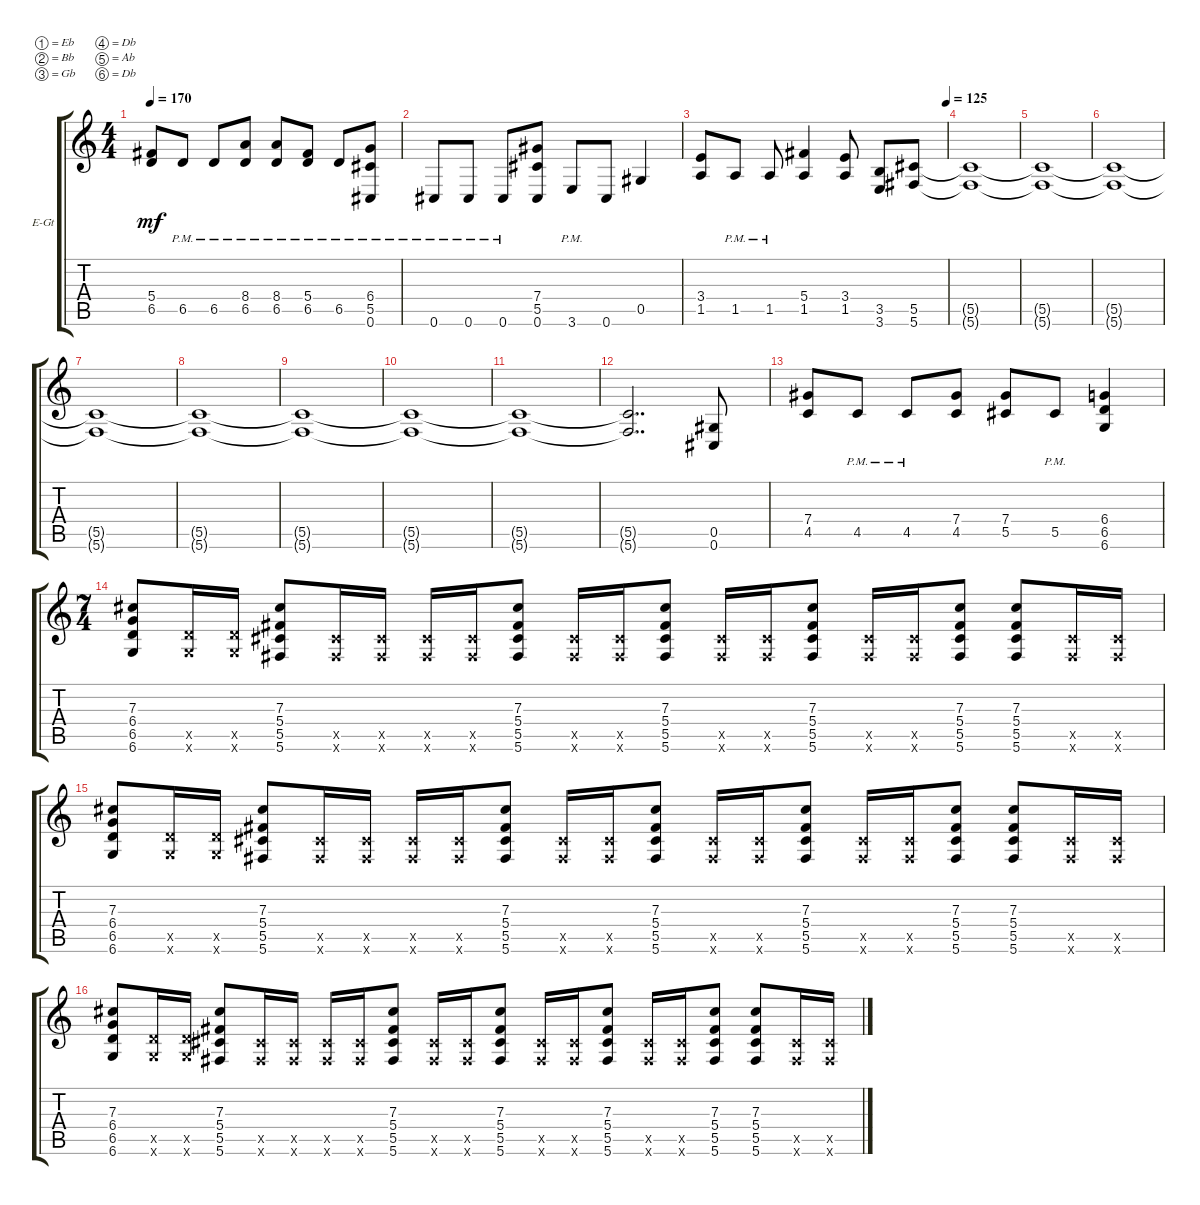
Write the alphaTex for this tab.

\defaultSystemsLayout 4
\bracketExtendMode groupsimilarinstruments
\firstSystemTrackNameOrientation horizontal
\otherSystemsTrackNameOrientation horizontal
\track ("Electric Guitar" "E-Gt") {instrument distortionguitar}
\staff {score tabs}
\tuning (Eb4 Bb3 Gb3 Db3 Ab2 Db2)
\ts (4 4)
\tempo 170
\clef g2
\ks c
(6.5 5.4).8{dy mf} 6.5{pm}.8 6.5{pm}.8 (6.5{pm} 8.4).8 (6.5{pm} 8.4).8 (6.5{pm} 5.4).8 6.5{pm}.8 (5.5{pm} 0.6 6.4).8 |
0.6{pm}.8 0.6{pm}.8 0.6{pm}.8 (0.6 5.5 7.4).8 3.6{pm}.8 0.6.8 0.5.4 |
\tempo (125 1)
(1.5 3.4).8 1.5{pm}.8 1.5{pm}.8 (1.5 5.4).4 (1.5 3.4).8 (3.5 3.6).8 (5.5 5.6).8 |
(5.6{t} 5.5{t}).1 |
(5.6{t} 5.5{t}).1 |
(5.5{t} 5.6{t}).1 |
(5.5{t} 5.6{t}).1 |
(5.6{t} 5.5{t}).1 |
(5.5{t} 5.6{t}).1 |
(5.6{t} 5.5{t}).1 |
(5.5{t} 5.6{t}).1 |
(5.6{t} 5.5{t}).2{dd} (0.6 0.5).8 |
(4.5 7.4).8 4.5{pm}.8 4.5{pm}.8 (7.4 4.5).8 (5.5 7.4).8 5.5{pm}.8 (6.5 6.4 6.6).4 |
\ts (7 4)
(6.6 6.5 6.4 7.3).8 (6.6{x} 6.5{x}).16 (6.5{x} 6.6{x}).16 (5.6 5.5 5.4 7.3).8 (5.6{x} 5.5{x}).16 (5.6{x} 5.5{x}).16 (5.5{x} 5.6{x}).16 (5.6{x} 5.5{x}).16 (5.6 5.5 5.4 7.3).8 (5.5{x} 5.6{x}).16 (5.6{x} 5.5{x}).16 (5.5 5.6 5.4 7.3).8 (5.6{x} 5.5{x}).16 (5.5{x} 5.6{x}).16 (5.6 5.5 5.4 7.3).8 (5.6{x} 5.5{x}).16 (5.6{x} 5.5{x}).16 (5.5 5.6 5.4 7.3).8 (5.6 5.5 5.4 7.3).8 (5.6{x} 5.5{x}).16 (5.6{x} 5.5{x}).16 |
(6.6 6.5 6.4 7.3).8 (6.6{x} 6.5{x}).16 (6.5{x} 6.6{x}).16 (5.6 5.5 5.4 7.3).8 (5.6{x} 5.5{x}).16 (5.6{x} 5.5{x}).16 (5.5{x} 5.6{x}).16 (5.6{x} 5.5{x}).16 (5.6 5.5 5.4 7.3).8 (5.5{x} 5.6{x}).16 (5.6{x} 5.5{x}).16 (5.5 5.6 5.4 7.3).8 (5.6{x} 5.5{x}).16 (5.5{x} 5.6{x}).16 (5.6 5.5 5.4 7.3).8 (5.6{x} 5.5{x}).16 (5.6{x} 5.5{x}).16 (5.5 5.6 5.4 7.3).8 (5.6 5.5 5.4 7.3).8 (5.6{x} 5.5{x}).16 (5.6{x} 5.5{x}).16 |
(6.6 6.5 6.4 7.3).8 (6.6{x} 6.5{x}).16 (6.5{x} 6.6{x}).16 (5.6 5.5 5.4 7.3).8 (5.6{x} 5.5{x}).16 (5.6{x} 5.5{x}).16 (5.5{x} 5.6{x}).16 (5.6{x} 5.5{x}).16 (5.6 5.5 5.4 7.3).8 (5.5{x} 5.6{x}).16 (5.6{x} 5.5{x}).16 (5.5 5.6 5.4 7.3).8 (5.6{x} 5.5{x}).16 (5.5{x} 5.6{x}).16 (5.6 5.5 5.4 7.3).8 (5.6{x} 5.5{x}).16 (5.6{x} 5.5{x}).16 (5.5 5.6 5.4 7.3).8 (5.6 5.5 5.4 7.3).8 (5.6{x} 5.5{x}).16 (5.6{x} 5.5{x}).16
